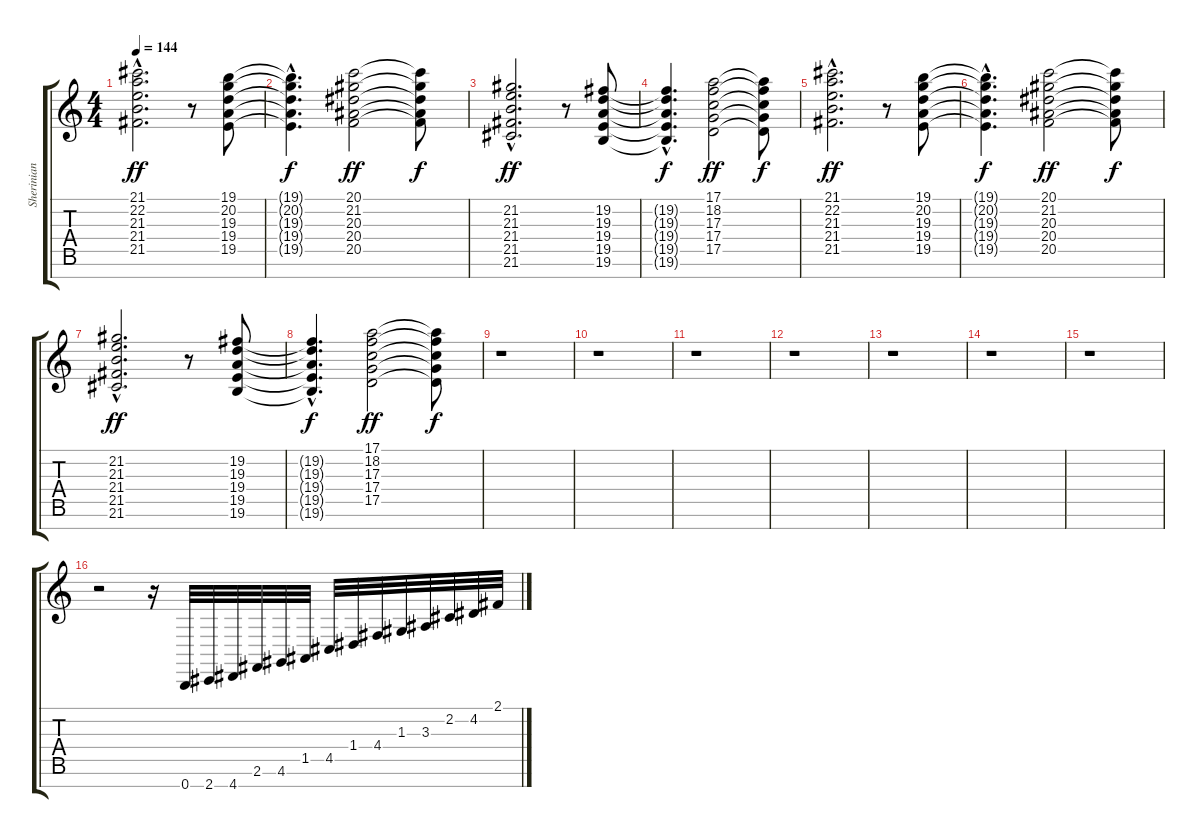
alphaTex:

\track ("Sherinian Keyboard & Organs" "Sherinian ") {instrument fx3crystal}
\staff {score tabs}
\tuning (E4 B3 G3 D3 A2 E2 B1) {hide}
\ts (4 4)
\tempo 144
\clef g2
\ks c
(21.1{hac} 22.2{hac} 21.3{hac} 21.4{hac} 21.5{hac}).2{d dy ff volume 16 instrument brightacousticpiano} r.8 (19.1 20.2 19.3 19.4 19.5).8 |
(19.1{hac t} 20.2{hac t} 19.3{hac t} 19.4{hac t} 19.5{hac t}).4{d dy f} (20.1 21.2 20.3 20.4 20.5).2{dy ff} (20.1{t} 21.2{t} 20.3{t} 20.4{t} 20.5{t}).8{dy f} |
(21.2{hac} 21.3{hac} 21.4{hac} 21.5{hac} 21.6{hac}).2{d dy ff} r.8 (19.2 19.3 19.4 19.5 19.6).8 |
(19.2{hac t} 19.3{hac t} 19.4{hac t} 19.5{hac t} 19.6{hac t}).4{d dy f} (17.1 18.2 17.3 17.4 17.5).2{dy ff} (17.1{t} 18.2{t} 17.3{t} 17.4{t} 17.5{t}).8{dy f} |
(21.1{hac} 22.2{hac} 21.3{hac} 21.4{hac} 21.5{hac}).2{d dy ff volume 16 instrument brightacousticpiano} r.8 (19.1 20.2 19.3 19.4 19.5).8 |
(19.1{hac t} 20.2{hac t} 19.3{hac t} 19.4{hac t} 19.5{hac t}).4{d dy f} (20.1 21.2 20.3 20.4 20.5).2{dy ff} (20.1{t} 21.2{t} 20.3{t} 20.4{t} 20.5{t}).8{dy f} |
(21.2{hac} 21.3{hac} 21.4{hac} 21.5{hac} 21.6{hac}).2{d dy ff} r.8 (19.2 19.3 19.4 19.5 19.6).8 |
(19.2{hac t} 19.3{hac t} 19.4{hac t} 19.5{hac t} 19.6{hac t}).4{d dy f} (17.1 18.2 17.3 17.4 17.5).2{dy ff} (17.1{t} 18.2{t} 17.3{t} 17.4{t} 17.5{t}).8{dy f} |
r.1 |
r.1 |
r.1 |
r.1 |
r.1 |
r.1 |
r.1 |
r.2 r.16 0.7.32{instrument percussiveorgan} 2.7.32 4.7.32 2.6.32 4.6.32 1.5.32 4.5.32 1.4.32 4.4.32 1.3.32 3.3.32 2.2.32 4.2.32 2.1.32
